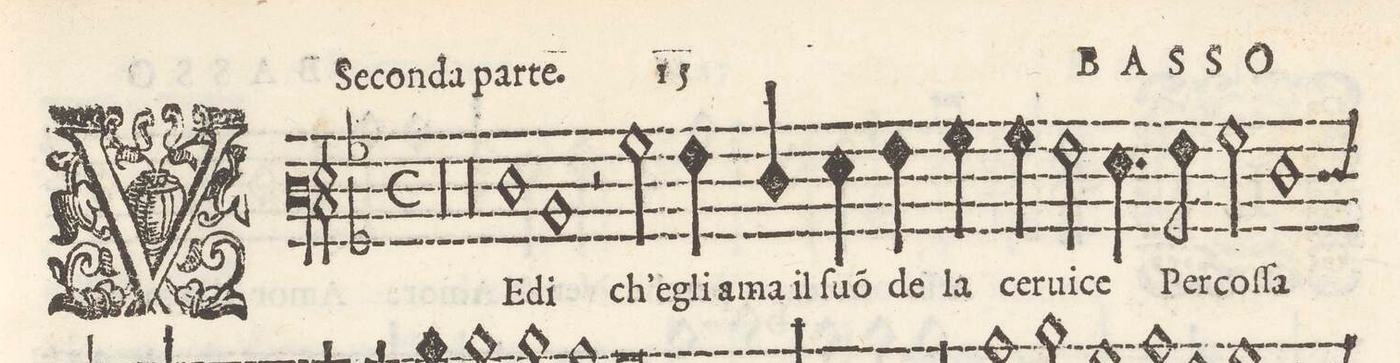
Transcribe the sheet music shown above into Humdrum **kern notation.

**kern	**text
*I"BASSO	*
*clefF3	*
*k[b-]	*
*met(C)	*
*M2/1	*
00r	.
=2-	=2-
=3-	=3-
00r	.
=4-	=4-
=5-	=5-
1F	VE-
1D	-di
=6-	=6-
2r	.
2B-\	ch`e-
4A\	-gli a-
4F/	-ma il
4G\	ſuo(n)
4A\	de
=7-	=7-
4B-\	la
4B-\	ce-
2A\	-rui-
4.G\	-ce
8A\	Per-
2B-\	-coſ-
=8-	=8-
1F	-ſa
*-	*-
